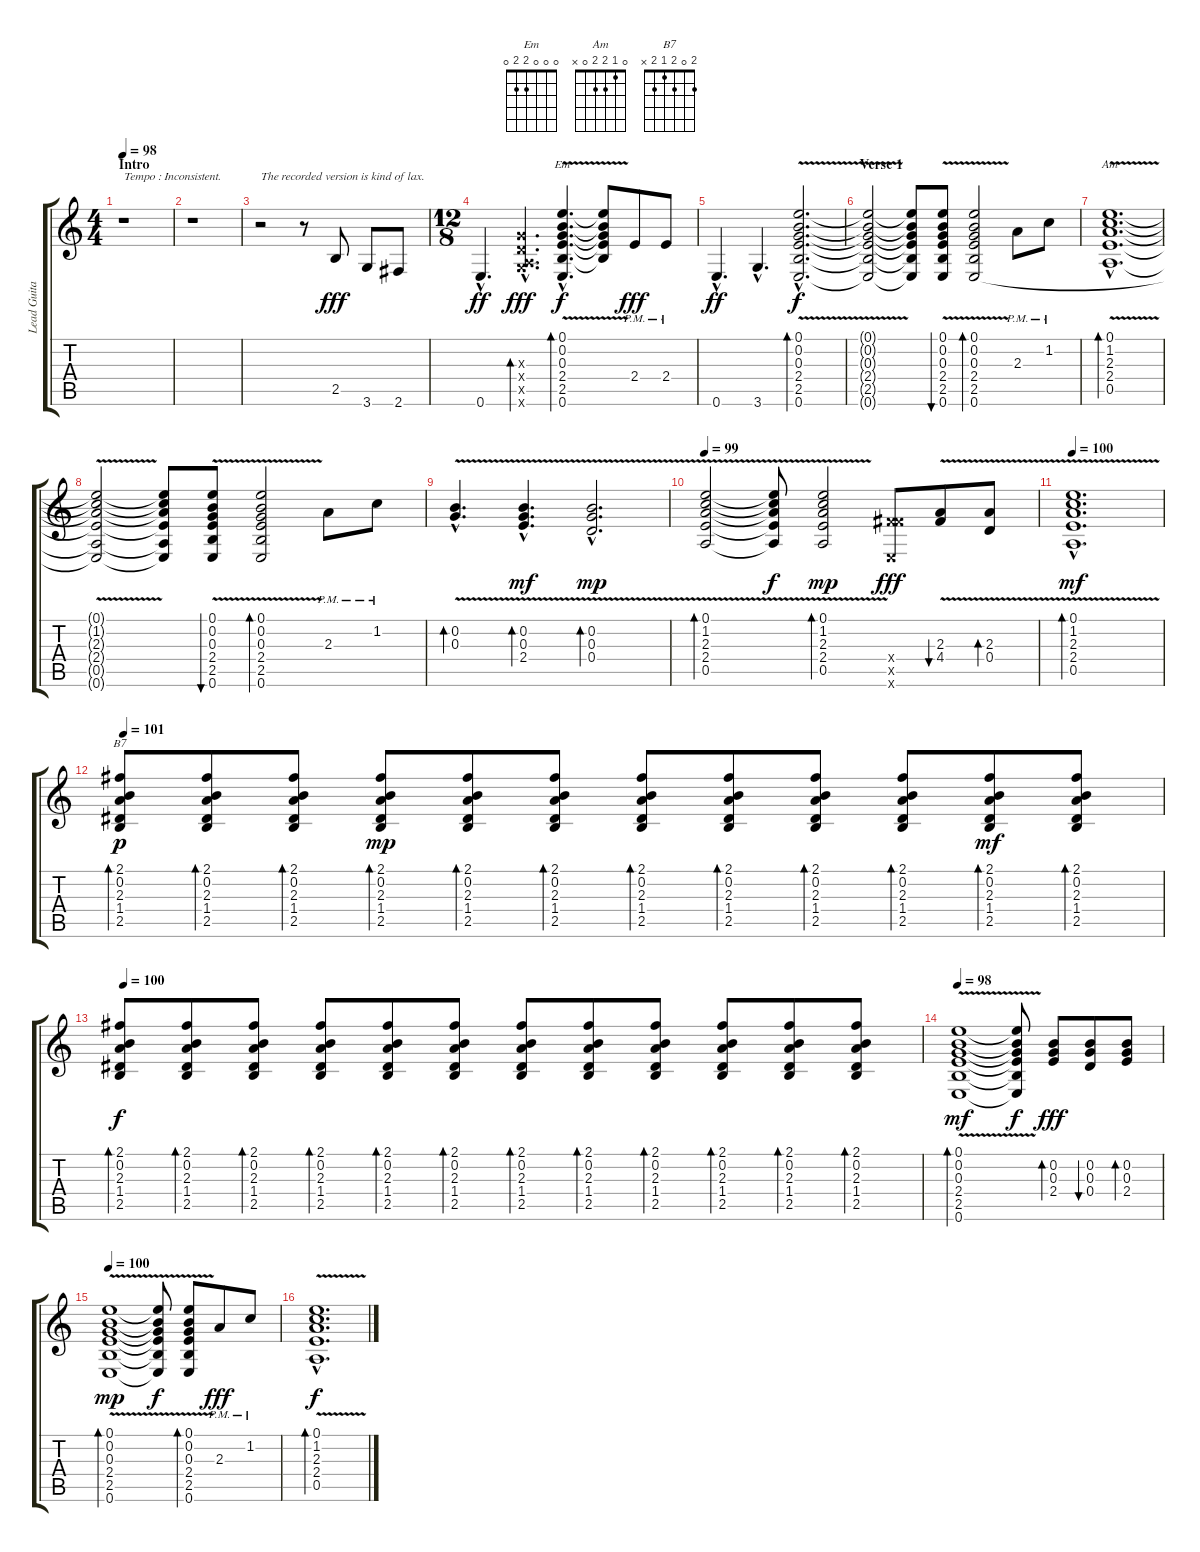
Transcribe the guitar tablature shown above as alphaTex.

\track ("Lead Guitar (J. Fogerty (Who Else?))" "Lead Guita") {instrument electricguitarjazz}
\staff {score tabs}
\tuning (E4 B3 G3 D3 A2 E2) {hide}
\chord ("Em" 0 0 0 2 2 0)
\chord ("Am" 0 1 2 2 0 x)
\chord ("B7" 2 0 2 1 2 x)
\ts (4 4)
\section ("" "Intro")
\tempo 98
\clef g2
\ks c
r.1{txt "Tempo : Inconsistent.  " dy fff instrument electricguitarjazz} |
r.1 |
r.2{txt "The recorded version is kind of lax."} r.8 2.5.8 3.6.8 2.6.8 |
\ts (12 8)
0.6{hac}.4{d dy ff} (0.3{hac x} 0.4{hac x} 0.5{hac x} 3.6{hac x}).4{d bd 120 dy fff} (0.1{v hac} 0.2{v hac} 0.3{v hac} 2.4{v hac} 2.5{v hac} 0.6{hac}).4{d bd 480 ch "Em" dy f} (0.1{t} 0.2{t} 0.3{t} 2.4{t} 2.5{t}).8 2.4{pm}.8{dy fff} 2.4{pm}.8 |
0.6{hac}.4{d dy ff} 3.6{hac}.4{d} (0.1{v hac} 0.2{v hac} 0.3{v hac} 2.4{v hac} 2.5{v hac} 0.6{hac}).2{d bd 480 dy f} |
\section ("" "Verse 1")
(0.1{t} 0.2{t} 0.3{t} 2.4{t} 2.5{t} 0.6{t}).2 (0.1{t} 0.2{t} 0.3{t} 2.4{t} 2.5{t} 0.6{t}).8 (0.1{v} 0.2{v} 0.3{v} 2.4{v} 2.5{v} 0.6{v}).8{bu 480} (0.1{v} 0.2{v} 0.3{v} 2.4{v} 2.5{v} 0.6{v}).2{bd 480} 2.3{pm}.8 1.2{pm}.8 |
(0.1{v hac} 1.2{v hac} 2.3{v hac} 2.4{v hac} 0.5{v hac}).1{d bd 480 ch "Am"} |
(0.1{t} 1.2{t} 2.3{t} 2.4{t} 0.5{t} 0.6{t}).2 (0.1{t} 1.2{t} 2.3{t} 2.4{t} 0.5{t} 0.6{t}).8 (0.1{v} 0.2{v} 0.3{v} 2.4{v} 2.5{v} 0.6{v}).8{bu 480} (0.1{v} 0.2{v} 0.3{v} 2.4{v} 2.5{v} 0.6{v}).2{bd 480} 2.3{pm}.8 1.2{pm}.8 |
(0.2{v hac} 0.3{v hac}).4{d bd 480} (0.2{v hac} 0.3{v hac} 2.4{v hac}).4{d bd 480 dy mf} (0.2{v hac} 0.3{v hac} 0.4{v hac}).2{d bd 480 dy mp} |
\tempo 99
(0.1{v} 1.2{v} 2.3{v} 2.4{v} 0.5{v}).2{bd 480} (0.1{t} 1.2{t} 2.3{t} 2.4{t} 0.5{t}).8{dy f} (0.1{v} 1.2{v} 2.3{v} 2.4{v} 0.5{v}).2{bd 480 dy mp} (4.4{x} 9.5{x} 0.6{x}).8{dy fff} (2.3{v} 4.4{v}).8{bu 480} (2.3{v} 0.4{v}).8{bd 480} |
\tempo 100
(0.1{v hac} 1.2{v hac} 2.3{v hac} 2.4{v hac} 0.5{v hac}).1{d bd 480 dy mf} |
\tempo 101
(2.1 0.2 2.3 1.4 2.5).8{bd 30 ch "B7" dy p} (2.1 0.2 2.3 1.4 2.5).8{bd 30} (2.1 0.2 2.3 1.4 2.5).8{bd 30} (2.1 0.2 2.3 1.4 2.5).8{bd 30 dy mp} (2.1 0.2 2.3 1.4 2.5).8{bd 30} (2.1 0.2 2.3 1.4 2.5).8{bd 30} (2.1 0.2 2.3 1.4 2.5).8{bd 30} (2.1 0.2 2.3 1.4 2.5).8{bd 30} (2.1 0.2 2.3 1.4 2.5).8{bd 30} (2.1 0.2 2.3 1.4 2.5).8{bd 30} (2.1 0.2 2.3 1.4 2.5).8{bd 30 dy mf} (2.1 0.2 2.3 1.4 2.5).8{bd 30} |
\tempo 100
(2.1 0.2 2.3 1.4 2.5).8{bd 30 dy f} (2.1 0.2 2.3 1.4 2.5).8{bd 30} (2.1 0.2 2.3 1.4 2.5).8{bd 30} (2.1 0.2 2.3 1.4 2.5).8{bd 30} (2.1 0.2 2.3 1.4 2.5).8{bd 30} (2.1 0.2 2.3 1.4 2.5).8{bd 30} (2.1 0.2 2.3 1.4 2.5).8{bd 30} (2.1 0.2 2.3 1.4 2.5).8{bd 30} (2.1 0.2 2.3 1.4 2.5).8{bd 30} (2.1 0.2 2.3 1.4 2.5).8{bd 30} (2.1 0.2 2.3 1.4 2.5).8{bd 30} (2.1 0.2 2.3 1.4 2.5).8{bd 30} |
\tempo 98
(0.1{v} 0.2{v} 0.3{v} 2.4{v} 2.5{v} 0.6{v}).1{bd 480 dy mf} (0.1{t} 0.2{t} 0.3{t} 2.4{t} 2.5{t} 0.6{t}).8{dy f} (0.2 0.3 2.4).8{bd 480 dy fff} (0.2 0.3 0.4).8{bu 480} (0.2 0.3 2.4).8{bd 480} |
\tempo 100
(0.1{v} 0.2{v} 0.3{v} 2.4{v} 2.5{v} 0.6{v}).1{bd 480 dy mp} (0.1{t} 0.2{t} 0.3{t} 2.4{t} 2.5{t} 0.6{t}).8{dy f} (0.1{v} 0.2{v} 0.3{v} 2.4{v} 2.5{v} 0.6{v}).8{bd 60} 2.3{pm}.8{dy fff} 1.2{pm}.8 |
(0.1{v hac} 1.2{v hac} 2.3{v hac} 2.4{v hac} 0.5{v hac}).1{d bd 480 dy f}
